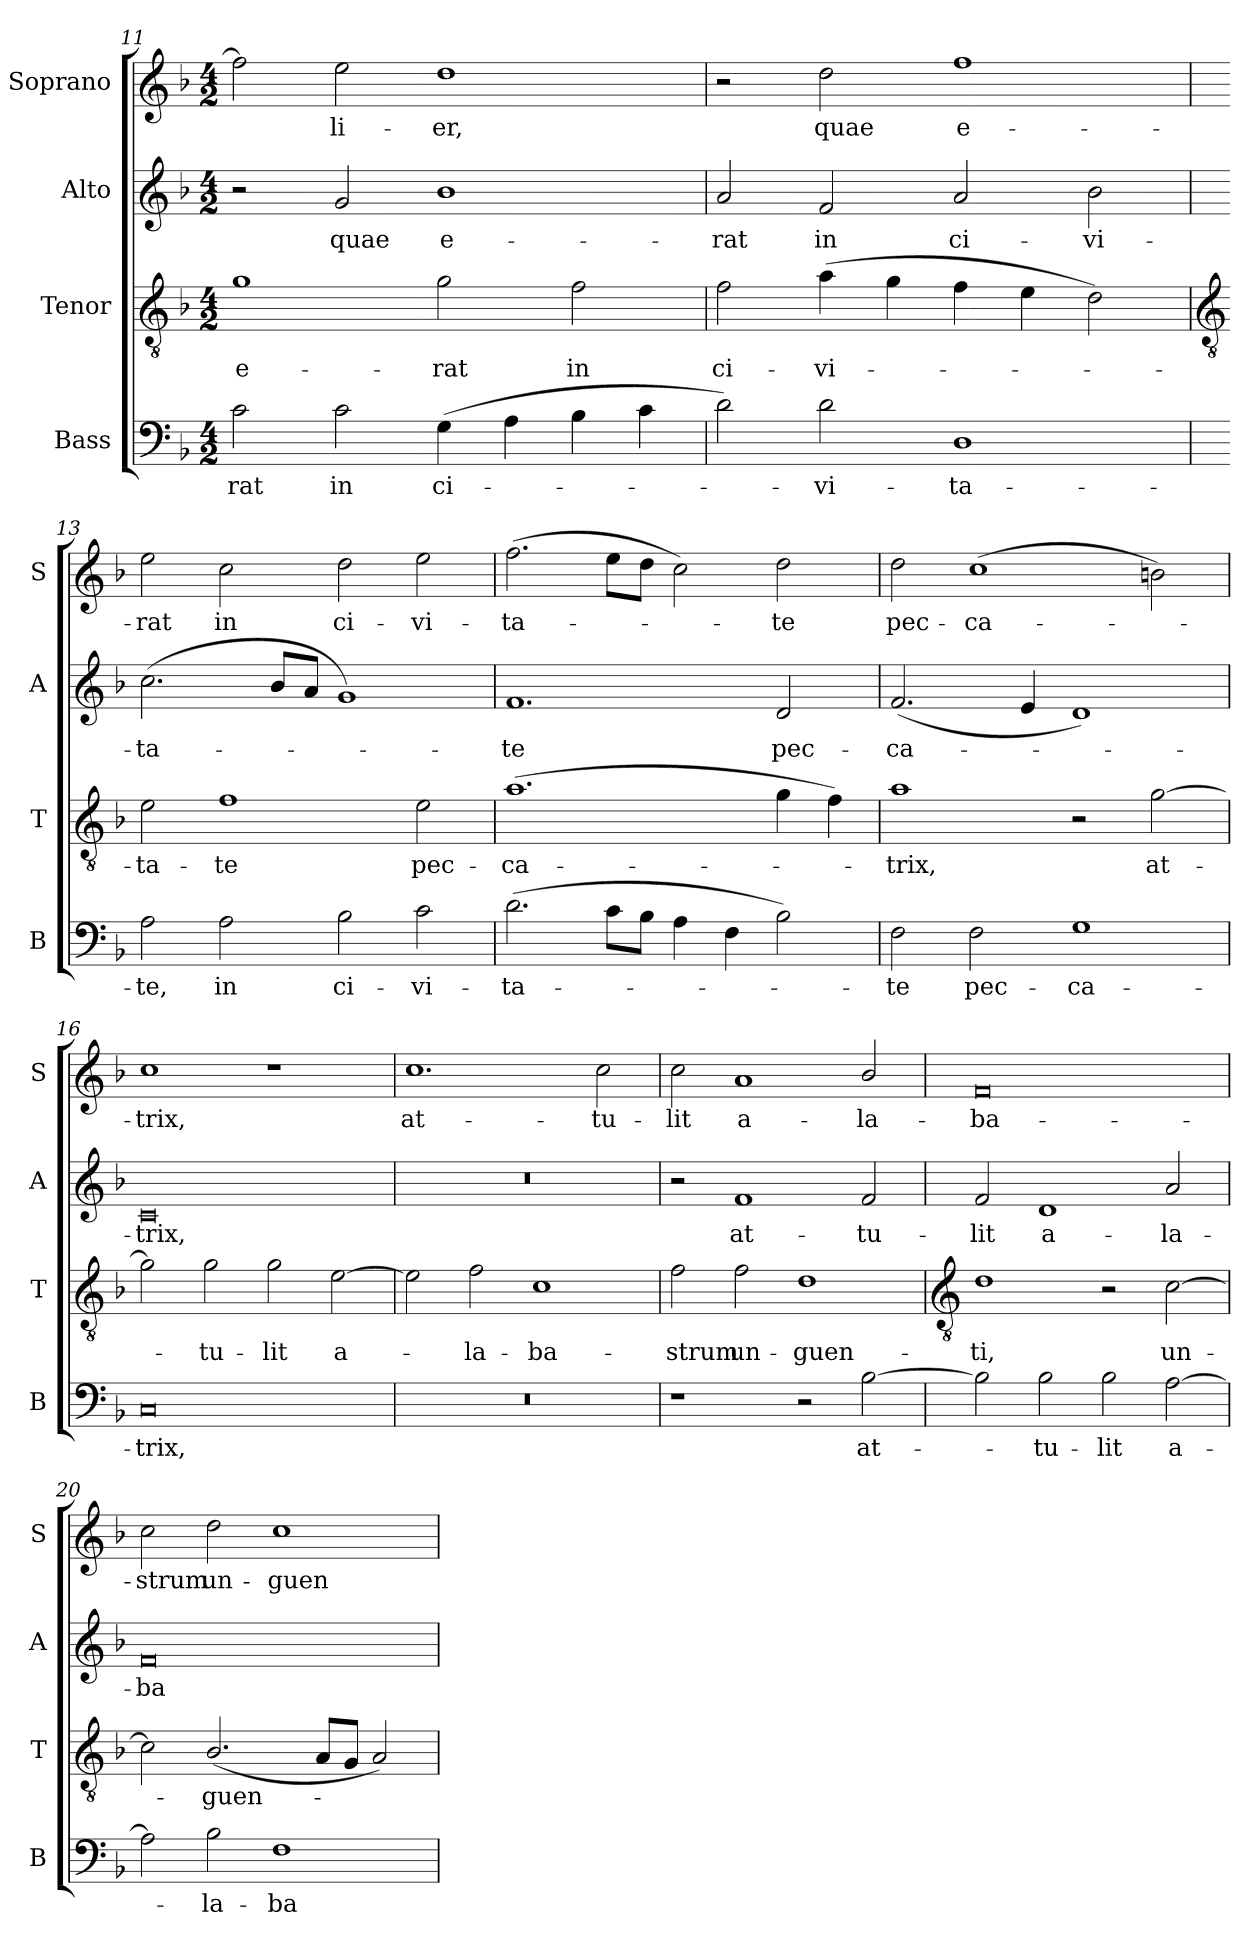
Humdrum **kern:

**kern	**text	**kern	**text	**kern	**text	**kern	**text
*part4	*part4	*part3	*part3	*part2	*part2	*part1	*part1
*staff4	*staff4	*staff3	*staff3	*staff2	*staff2	*staff1	*staff1
*I"Bass	*	*I"Tenor	*	*I"Alto	*	*I"Soprano	*
*I'B	*	*I'T	*	*I'A	*	*I'S	*
*clefF4	*	*clefGv2	*	*clefG2	*	*clefG2	*
*k[b-]	*	*k[b-]	*	*k[b-]	*	*k[b-]	*
*F:	*	*F:	*	*F:	*	*F:	*
*M4/2	*	*M4/2	*	*M4/2	*	*M4/2	*
=11	=11	=11	=11	=11	=11	=11	=11
!	!LO:LY:b	!	!LO:LY:b	!	!	!	!
2c	-rat	1g	e-	2r	.	2ff]	.
!	!LO:LY:b	!	!	!	!LO:LY:b	!	!LO:LY:b
2c	in	.	.	2g	quae	2ee	li-
!	!LO:LY:b	!	!LO:LY:b	!	!LO:LY:b	!	!LO:LY:b
(>4G	ci-	2g	-rat	1b-	e-	1dd	-er,
4A	.	.	.	.	.	.	.
!	!	!	!LO:LY:b	!	!	!	!
4B-	.	2f	in	.	.	.	.
4c	.	.	.	.	.	.	.
=12	=12	=12	=12	=12	=12	=12	=12
!	!	!	!LO:LY:b	!	!LO:LY:b	!	!
2d)	.	2f	ci-	2a	-rat	2r	.
!	!LO:LY:b	!	!LO:LY:b	!	!LO:LY:b	!	!LO:LY:b
2d	vi-	(>4a	-vi-	2f	in	2dd	quae
.	.	4g	.	.	.	.	.
!	!LO:LY:b	!	!	!	!LO:LY:b	!	!LO:LY:b
1D	-ta-	4f	.	2a	ci-	1ff	e-
.	.	4e	.	.	.	.	.
!	!	!	!	!	!LO:LY:b	!	!
.	.	2d)	.	2b-	-vi-	.	.
!!LO:LB:g=z
=13	=13	=13	=13	=13	=13	=13	=13
*	*	*clefGv2	*	*	*	*	*
!	!LO:LY:b	!	!LO:LY:b	!	!LO:LY:b	!	!LO:LY:b
2A	-te,	2e	ta-	(<2.cc	-ta-	2ee	-rat
!	!LO:LY:b	!	!LO:LY:b	!	!	!	!LO:LY:b
2A	in	1f	-te	.	.	2cc	in
.	.	.	.	8b-L	.	.	.
.	.	.	.	8aJ	.	.	.
!	!LO:LY:b	!	!	!	!	!	!LO:LY:b
2B-	ci-	.	.	1g)	.	2dd	ci-
!	!LO:LY:b	!	!LO:LY:b	!	!	!	!LO:LY:b
2c	-vi-	2e	pec-	.	.	2ee	-vi-
=14	=14	=14	=14	=14	=14	=14	=14
!	!LO:LY:b	!	!LO:LY:b	!	!LO:LY:b	!	!LO:LY:b
(>2.d	-ta-	(>1.a	-ca-	1.f	te	(>2.ff	-ta-
8cL	.	.	.	.	.	8eeL	.
8B-J	.	.	.	.	.	8ddJ	.
4A	.	.	.	.	.	2cc)	.
4F	.	.	.	.	.	.	.
!	!	!	!	!	!LO:LY:b	!	!LO:LY:b
2B-)	.	4g	.	2d	pec-	2dd	te
.	.	4f)	.	.	.	.	.
=15	=15	=15	=15	=15	=15	=15	=15
!	!LO:LY:b	!	!LO:LY:b	!	!LO:LY:b	!	!LO:LY:b
2F	te	1a	trix,	(<2.f	-ca-	2dd	pec-
!	!LO:LY:b	!	!	!	!	!	!LO:LY:b
2F	pec-	.	.	.	.	(>1cc	-ca-
.	.	.	.	4e	.	.	.
!	!LO:LY:b	!	!	!	!	!	!
1G	-ca-	2r	.	1d)	.	.	.
!	!	!	!LO:LY:b	!	!	!	!
.	.	[2g	at-	.	.	2bn)	.
=16	=16	=16	=16	=16	=16	=16	=16
!	!LO:LY:b	!	!	!	!LO:LY:b	!	!LO:LY:b
0C	-trix,	2g]	.	0c	trix,	1cc	trix,
!	!	!	!LO:LY:b	!	!	!	!
.	.	2g	tu-	.	.	.	.
!	!	!	!LO:LY:b	!	!	!	!
.	.	2g	-lit	.	.	1r	.
!	!	!	!LO:LY:b	!	!	!	!
.	.	[2e	a-	.	.	.	.
=17	=17	=17	=17	=17	=17	=17	=17
!	!	!	!	!	!	!	!LO:LY:b
0r	.	2e]	.	0r	.	1.cc	at-
!	!	!	!LO:LY:b	!	!	!	!
.	.	2f	la-	.	.	.	.
!	!	!	!LO:LY:b	!	!	!	!
.	.	1c	-ba-	.	.	.	.
!	!	!	!	!	!	!	!LO:LY:b
.	.	.	.	.	.	2cc	-tu-
=18	=18	=18	=18	=18	=18	=18	=18
!	!	!	!LO:LY:b	!	!	!	!LO:LY:b
1r	.	2f	-strum	2r	.	2cc	-lit
!	!	!	!LO:LY:b	!	!LO:LY:b	!	!LO:LY:b
.	.	2f	un-	1f	at-	1a	a-
!	!	!	!LO:LY:b	!	!	!	!
2r	.	1d	-guen-	.	.	.	.
!	!LO:LY:b	!	!	!	!LO:LY:b	!	!LO:LY:b
[2B-	at-	.	.	2f	-tu-	2b-/	-la-
!!LO:LB:g=z
=19	=19	=19	=19	=19	=19	=19	=19
*	*	*clefGv2	*	*	*	*	*
!	!	!	!LO:LY:b	!	!LO:LY:b	!	!LO:LY:b
2B-]	.	1d	-ti,	2f	-lit	0f	-ba-
!	!LO:LY:b	!	!	!	!LO:LY:b	!	!
2B-	tu-	.	.	1d	a-	.	.
!	!LO:LY:b	!	!	!	!	!	!
2B-	-lit	2r	.	.	.	.	.
!	!LO:LY:b	!	!LO:LY:b	!	!LO:LY:b	!	!
[2A	a-	[2c	un-	2a	-la-	.	.
=20	=20	=20	=20	=20	=20	=20	=20
!	!	!	!	!	!LO:LY:b	!	!LO:LY:b
2A]	.	2c]	.	0f	-ba-	2cc	-strum
!	!LO:LY:b	!	!LO:LY:b	!	!	!	!LO:LY:b
2B-	la-	(<2.B-/	guen-	.	.	2dd	un-
!	!LO:LY:b	!	!	!	!	!	!LO:LY:b
1F	-ba-	.	.	.	.	1cc	-guen-
.	.	8AL	.	.	.	.	.
.	.	8GJ	.	.	.	.	.
.	.	2A)	.	.	.	.	.
=	=	=	=	=	=	=	=
*-	*-	*-	*-	*-	*-	*-	*-
